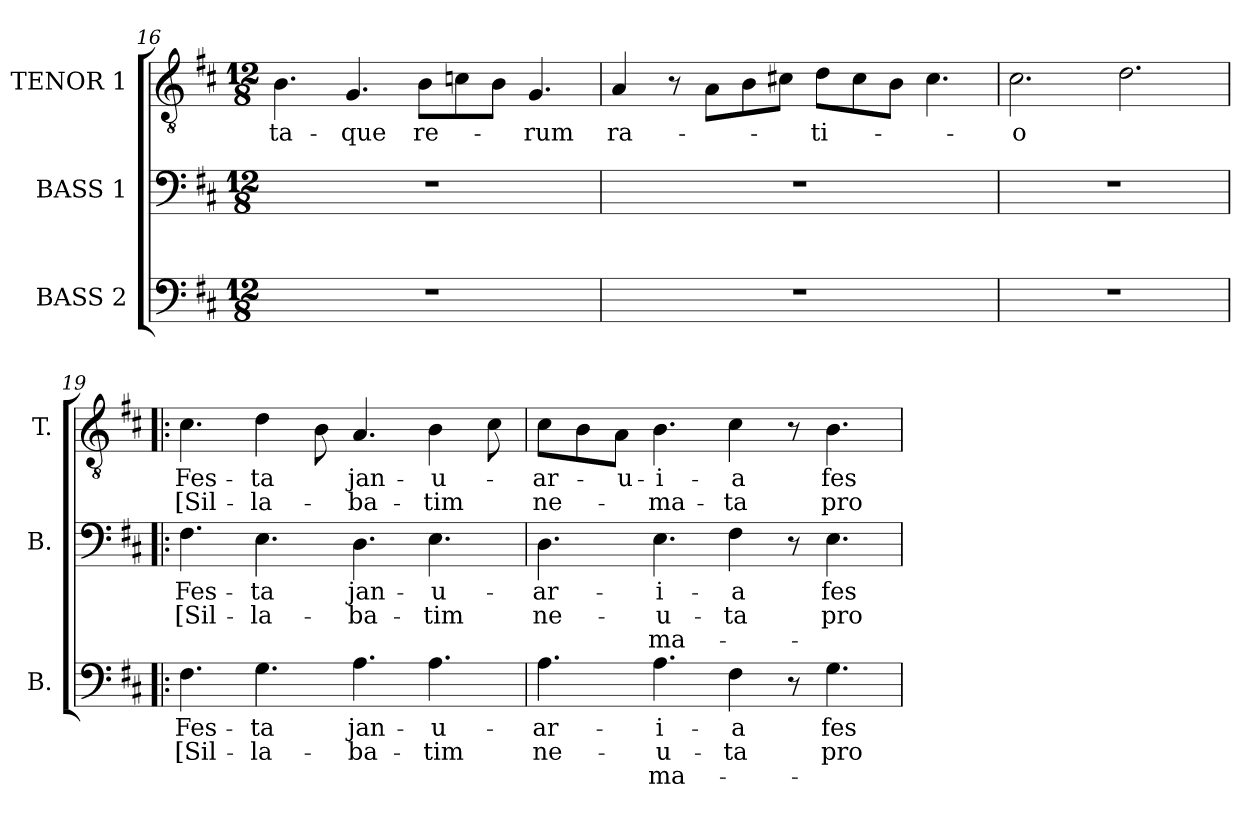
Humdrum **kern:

**kern	**text	**text	**text	**kern	**text	**text	**text	**kern	**text	**text
*part3	*part3	*part3	*part3	*part2	*part2	*part2	*part2	*part1	*part1	*part1
*staff3	*staff3	*staff3	*staff3	*staff2	*staff2	*staff2	*staff2	*staff1	*staff1	*staff1
*I"BASS 2	*	*	*	*I"BASS 1	*	*	*	*I"TENOR 1	*	*
*I'B.	*	*	*	*I'B.	*	*	*	*I'T.	*	*
*clefF4	*	*	*	*clefF4	*	*	*	*clefGv2	*	*
*	*	*	*	*	*	*	*	*ITrd7c12	*	*
*k[f#c#]	*	*	*	*k[f#c#]	*	*	*	*k[f#c#]	*	*
*D:	*	*	*	*D:	*	*	*	*D:	*	*
*M12/8	*	*	*	*M12/8	*	*	*	*M12/8	*	*
=16	=16	=16	=16	=16	=16	=16	=16	=16	=16	=16
!LO:N:vis=1	!	!	!	!LO:N:vis=1	!	!	!	!	!	!
!	!	!	!	!	!	!	!	!	!LO:LY:b:color=#000000	!
1.r	.	.	.	1.r	.	.	.	4.BBi\	-ta-	.
!	!	!	!	!	!	!	!	!	!LO:LY:b:color=#000000	!
.	.	.	.	.	.	.	.	4.GGi/	-que	.
!	!	!	!	!	!	!	!	!	!LO:LY:b:color=#000000	!
.	.	.	.	.	.	.	.	8BBi\L	re-	.
.	.	.	.	.	.	.	.	8Cni\	.	.
.	.	.	.	.	.	.	.	8BBi\J	.	.
!	!	!	!	!	!	!	!	!	!LO:LY:b:color=#000000	!
.	.	.	.	.	.	.	.	4.GGi/	-rum	.
!!LO:LB:g=z
=17	=17	=17	=17	=17	=17	=17	=17	=17	=17	=17
!LO:N:vis=1	!	!	!	!LO:N:vis=1	!	!	!	!	!	!
!	!	!	!	!	!	!	!	!	!LO:LY:b:color=#000000	!
1.r	.	.	.	1.r	.	.	.	4AAi/	ra-	.
.	.	.	.	.	.	.	.	8r	.	.
.	.	.	.	.	.	.	.	8AAi\L	.	.
.	.	.	.	.	.	.	.	8BBi\	.	.
.	.	.	.	.	.	.	.	8C#Xi\J	.	.
!	!	!	!	!	!	!	!	!	!LO:LY:b:color=#000000	!
.	.	.	.	.	.	.	.	8Di\L	-ti-	.
.	.	.	.	.	.	.	.	8C#i\	.	.
.	.	.	.	.	.	.	.	8BBi\J	.	.
.	.	.	.	.	.	.	.	4.C#i\	.	.
=18	=18	=18	=18	=18	=18	=18	=18	=18	=18	=18
!LO:N:vis=1	!	!	!	!LO:N:vis=1	!	!	!	!	!	!
!	!	!	!	!	!	!	!	!	!LO:LY:b:color=#000000	!
1.r	.	.	.	1.r	.	.	.	2.C#i\	-o	.
.	.	.	.	.	.	.	.	2.Di\	.	.
=19!|:	=19!|:	=19!|:	=19!|:	=19!|:	=19!|:	=19!|:	=19!|:	=19!|:	=19!|:	=19!|:
!	!LO:LY:b:color=#000000	!LO:LY:b:color=#000000	!	!	!	!	!	!	!	!
!	!	!	!	!	!LO:LY:b:color=#000000	!LO:LY:b:color=#000000	!	!	!	!
!	!	!	!	!	!	!	!	!	!LO:LY:b:color=#000000	!LO:LY:b:color=#000000
4.F#i\	Fes-	[Sil-	.	4.F#i\	Fes-	[Sil-	.	4.C#i\	Fes-	[Sil-
!	!LO:LY:b:color=#000000	!LO:LY:b:color=#000000	!	!	!	!	!	!	!	!
!	!	!	!	!	!LO:LY:b:color=#000000	!LO:LY:b:color=#000000	!	!	!	!
!	!	!	!	!	!	!	!	!	!LO:LY:b:color=#000000	!LO:LY:b:color=#000000
4.Gi\	-ta	-la-	.	4.Ei\	-ta	-la-	.	4Di\	-ta	-la-
.	.	.	.	.	.	.	.	8BBi\	.	.
!	!LO:LY:b:color=#000000	!LO:LY:b:color=#000000	!	!	!	!	!	!	!	!
!	!	!	!	!	!LO:LY:b:color=#000000	!LO:LY:b:color=#000000	!	!	!	!
!	!	!	!	!	!	!	!	!	!LO:LY:b:color=#000000	!LO:LY:b:color=#000000
4.Ai\	jan-	-ba-	.	4.Di\	jan-	-ba-	.	4.AAi/	jan-	-ba-
!	!LO:LY:b:color=#000000	!LO:LY:b:color=#000000	!	!	!	!	!	!	!	!
!	!	!	!	!	!LO:LY:b:color=#000000	!LO:LY:b:color=#000000	!	!	!	!
!	!	!	!	!	!	!	!	!	!LO:LY:b:color=#000000	!LO:LY:b:color=#000000
4.Ai\	-u-	-tim	.	4.Ei\	-u-	-tim	.	4BBi\	-u-	-tim
.	.	.	.	.	.	.	.	8C#i\	.	.
=20	=20	=20	=20	=20	=20	=20	=20	=20	=20	=20
!	!LO:LY:b:color=#000000	!LO:LY:b:color=#000000	!	!	!	!	!	!	!	!
!	!	!	!	!	!LO:LY:b:color=#000000	!LO:LY:b:color=#000000	!	!	!	!
!	!	!	!	!	!	!	!	!	!LO:LY:b:color=#000000	!LO:LY:b:color=#000000
4.Ai\	-ar-	ne-	.	4.Di\	-ar-	ne-	.	8C#i\L	-ar-	ne-
.	.	.	.	.	.	.	.	8BBi\	.	.
!	!	!	!	!	!	!	!	!	!LO:LY:b:color=#000000	!
.	.	.	.	.	.	.	.	8AAi\J	-u-	.
!	!LO:LY:b:color=#000000	!LO:LY:b:color=#000000	!LO:LY:b:color=#000000	!	!	!	!	!	!	!
!	!	!	!	!	!LO:LY:b:color=#000000	!LO:LY:b:color=#000000	!LO:LY:b:color=#000000	!	!	!
!	!	!	!	!	!	!	!	!	!LO:LY:b:color=#000000	!LO:LY:b:color=#000000
4.Ai\	-i-	-u-	-ma-	4.Ei\	-i-	-u-	-ma-	4.BBi\	-i-	-ma-
!	!LO:LY:b:color=#000000	!LO:LY:b:color=#000000	!	!	!	!	!	!	!	!
!	!	!	!	!	!LO:LY:b:color=#000000	!LO:LY:b:color=#000000	!	!	!	!
!	!	!	!	!	!	!	!	!	!LO:LY:b:color=#000000	!LO:LY:b:color=#000000
4F#i\	-a	-ta	.	4F#i\	-a	-ta	.	4C#i\	-a	-ta
8r	.	.	.	8r	.	.	.	8r	.	.
!	!LO:LY:b:color=#000000	!LO:LY:b:color=#000000	!	!	!	!	!	!	!	!
!	!	!	!	!	!LO:LY:b:color=#000000	!LO:LY:b:color=#000000	!	!	!	!
!	!	!	!	!	!	!	!	!	!LO:LY:b:color=#000000	!LO:LY:b:color=#000000
4.Gi\	fes-	pro-	.	4.Ei\	fes-	pro-	.	4.BBi\	fes-	pro-
=	=	=	=	=	=	=	=	=	=	=
*-	*-	*-	*-	*-	*-	*-	*-	*-	*-	*-
